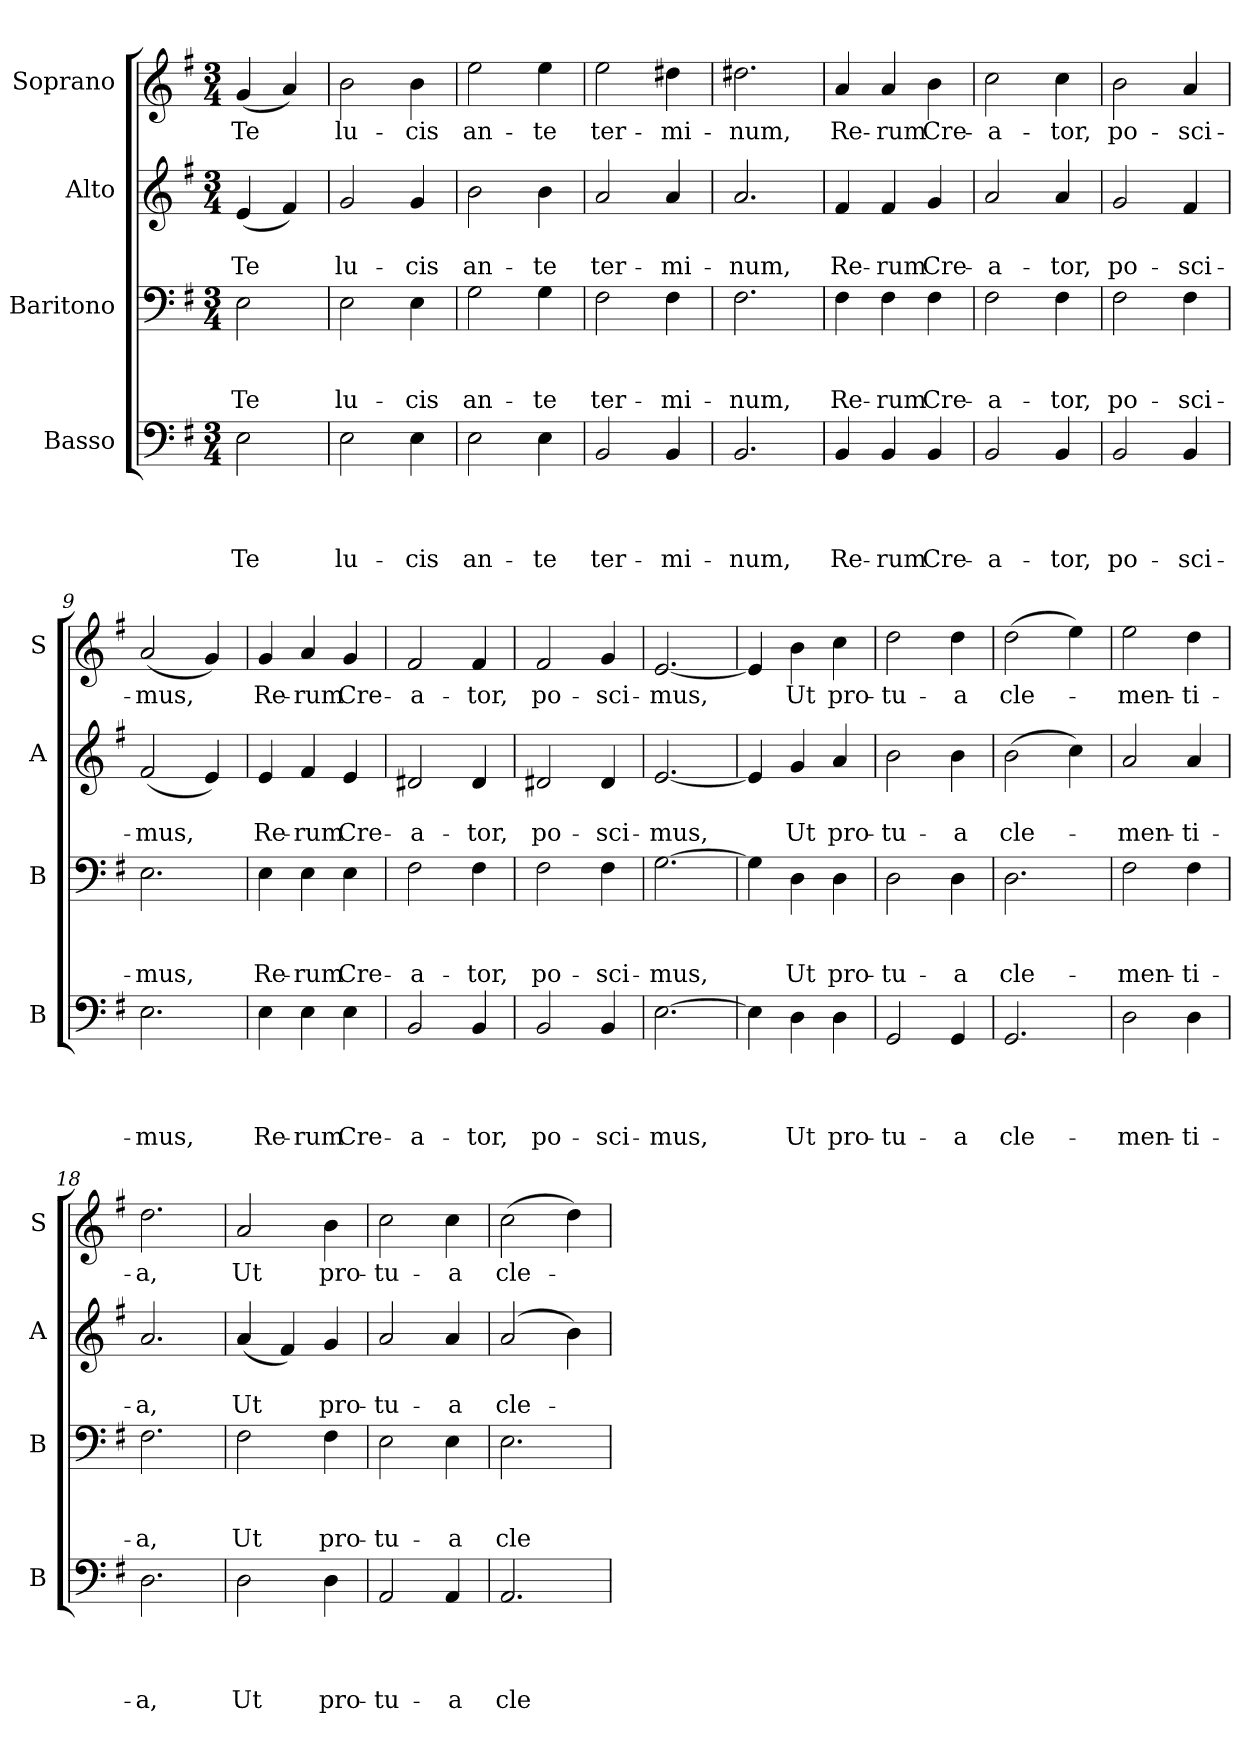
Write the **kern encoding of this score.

**kern	**text	**text	**text	**text	**kern	**text	**text	**text	**kern	**text	**text	**kern	**text
*part4	*part4	*part4	*part4	*part4	*part3	*part3	*part3	*part3	*part2	*part2	*part2	*part1	*part1
*staff4	*staff4	*staff4	*staff4	*staff4	*staff3	*staff3	*staff3	*staff3	*staff2	*staff2	*staff2	*staff1	*staff1
*I"Basso	*	*	*	*	*I"Baritono	*	*	*	*I"Alto	*	*	*I"Soprano	*
*I'B	*	*	*	*	*I'B	*	*	*	*I'A	*	*	*I'S	*
*clefF4	*	*	*	*	*clefF4	*	*	*	*clefG2	*	*	*clefG2	*
*k[f#]	*	*	*	*	*k[f#]	*	*	*	*k[f#]	*	*	*k[f#]	*
*G:	*	*	*	*	*G:	*	*	*	*G:	*	*	*G:	*
*M3/4	*	*	*	*	*M3/4	*	*	*	*M3/4	*	*	*M3/4	*
=1	=1	=1	=1	=1	=1	=1	=1	=1	=1	=1	=1	=1	=1
!	!	!	!	!LO:LY:b	!	!	!	!LO:LY:b	!	!	!LO:LY:b	!	!LO:LY:b
2E\	.	.	.	Te	2E\	.	.	Te	(<4e/	.	Te	(<4g/	Te
.	.	.	.	.	.	.	.	.	4f#/)	.	.	4a/)	.
=2	=2	=2	=2	=2	=2	=2	=2	=2	=2	=2	=2	=2	=2
!	!	!	!	!LO:LY:b	!	!	!	!LO:LY:b	!	!	!LO:LY:b	!	!LO:LY:b
2E\	.	.	.	lu-	2E\	.	.	lu-	2g/	.	lu-	2b\	lu-
!	!	!	!	!LO:LY:b	!	!	!	!LO:LY:b	!	!	!LO:LY:b	!	!LO:LY:b
4E\	.	.	.	-cis	4E\	.	.	-cis	4g/	.	-cis	4b\	-cis
=3	=3	=3	=3	=3	=3	=3	=3	=3	=3	=3	=3	=3	=3
!	!	!	!	!LO:LY:b	!	!	!	!LO:LY:b	!	!	!LO:LY:b	!	!LO:LY:b
2E\	.	.	.	an-	2G\	.	.	an-	2b\	.	an-	2ee\	an-
!	!	!	!	!LO:LY:b	!	!	!	!LO:LY:b	!	!	!LO:LY:b	!	!LO:LY:b
4E\	.	.	.	-te	4G\	.	.	-te	4b\	.	-te	4ee\	-te
=4	=4	=4	=4	=4	=4	=4	=4	=4	=4	=4	=4	=4	=4
!	!	!	!	!LO:LY:b	!	!	!	!LO:LY:b	!	!	!LO:LY:b	!	!LO:LY:b
2BB/	.	.	.	ter-	2F#\	.	.	ter-	2a/	.	ter-	2ee\	ter-
!	!	!	!	!LO:LY:b	!	!	!	!LO:LY:b	!	!	!LO:LY:b	!	!LO:LY:b
4BB/	.	.	.	-mi-	4F#\	.	.	-mi-	4a/	.	-mi-	4dd#X\	-mi-
=5	=5	=5	=5	=5	=5	=5	=5	=5	=5	=5	=5	=5	=5
!	!	!	!	!LO:LY:b	!	!	!	!LO:LY:b	!	!	!LO:LY:b	!	!LO:LY:b
2.BB/	.	.	.	-num,	2.F#\	.	.	-num,	2.a/	.	-num,	2.dd#X\	-num,
=6	=6	=6	=6	=6	=6	=6	=6	=6	=6	=6	=6	=6	=6
!	!	!	!	!LO:LY:b	!	!	!	!LO:LY:b	!	!	!LO:LY:b	!	!LO:LY:b
4BB/	.	.	.	Re-	4F#\	.	.	Re-	4f#/	.	Re-	4a/	Re-
!	!	!	!	!LO:LY:b	!	!	!	!LO:LY:b	!	!	!LO:LY:b	!	!LO:LY:b
4BB/	.	.	.	-rum	4F#\	.	.	-rum	4f#/	.	-rum	4a/	-rum
!	!	!	!	!LO:LY:b	!	!	!	!LO:LY:b	!	!	!LO:LY:b	!	!LO:LY:b
4BB/	.	.	.	Cre-	4F#\	.	.	Cre-	4g/	.	Cre-	4b\	Cre-
!!LO:LB:g=z
=7	=7	=7	=7	=7	=7	=7	=7	=7	=7	=7	=7	=7	=7
!	!	!	!	!LO:LY:b	!	!	!	!LO:LY:b	!	!	!LO:LY:b	!	!LO:LY:b
2BB/	.	.	.	-a-	2F#\	.	.	-a-	2a/	.	-a-	2cc\	-a-
!	!	!	!	!LO:LY:b	!	!	!	!LO:LY:b	!	!	!LO:LY:b	!	!LO:LY:b
4BB/	.	.	.	-tor,	4F#\	.	.	-tor,	4a/	.	-tor,	4cc\	-tor,
=8	=8	=8	=8	=8	=8	=8	=8	=8	=8	=8	=8	=8	=8
!	!	!	!	!LO:LY:b	!	!	!	!LO:LY:b	!	!	!LO:LY:b	!	!LO:LY:b
2BB/	.	.	.	po-	2F#\	.	.	po-	2g/	.	po-	2b\	po-
!	!	!	!	!LO:LY:b	!	!	!	!LO:LY:b	!	!	!LO:LY:b	!	!LO:LY:b
4BB/	.	.	.	-sci-	4F#\	.	.	-sci-	4f#/	.	-sci-	4a/	-sci-
=9	=9	=9	=9	=9	=9	=9	=9	=9	=9	=9	=9	=9	=9
!	!	!	!	!LO:LY:b	!	!	!	!LO:LY:b	!	!	!LO:LY:b	!	!LO:LY:b
2.E\	.	.	.	-mus,	2.E\	.	.	-mus,	(<2f#/	.	-mus,	(<2a/	-mus,
.	.	.	.	.	.	.	.	.	4e/)	.	.	4g/)	.
=10	=10	=10	=10	=10	=10	=10	=10	=10	=10	=10	=10	=10	=10
!	!	!	!	!LO:LY:b	!	!	!	!LO:LY:b	!	!	!LO:LY:b	!	!LO:LY:b
4E\	.	.	.	Re-	4E\	.	.	Re-	4e/	.	Re-	4g/	Re-
!	!	!	!	!LO:LY:b	!	!	!	!LO:LY:b	!	!	!LO:LY:b	!	!LO:LY:b
4E\	.	.	.	-rum	4E\	.	.	-rum	4f#/	.	-rum	4a/	-rum
!	!	!	!	!LO:LY:b	!	!	!	!LO:LY:b	!	!	!LO:LY:b	!	!LO:LY:b
4E\	.	.	.	Cre-	4E\	.	.	Cre-	4e/	.	Cre-	4g/	Cre-
=11	=11	=11	=11	=11	=11	=11	=11	=11	=11	=11	=11	=11	=11
!	!	!	!	!LO:LY:b	!	!	!	!LO:LY:b	!	!	!LO:LY:b	!	!LO:LY:b
2BB/	.	.	.	-a-	2F#\	.	.	-a-	2d#X/	.	-a-	2f#/	-a-
!	!	!	!	!LO:LY:b	!	!	!	!LO:LY:b	!	!	!LO:LY:b	!	!LO:LY:b
4BB/	.	.	.	-tor,	4F#\	.	.	-tor,	4d#/	.	-tor,	4f#/	-tor,
=12	=12	=12	=12	=12	=12	=12	=12	=12	=12	=12	=12	=12	=12
!	!	!	!	!LO:LY:b	!	!	!	!LO:LY:b	!	!	!LO:LY:b	!	!LO:LY:b
2BB/	.	.	.	po-	2F#\	.	.	po-	2d#X/	.	po-	2f#/	po-
!	!	!	!	!LO:LY:b	!	!	!	!LO:LY:b	!	!	!LO:LY:b	!	!LO:LY:b
4BB/	.	.	.	-sci-	4F#\	.	.	-sci-	4d#/	.	-sci-	4g/	-sci-
!!LO:PB:g=z
=13	=13	=13	=13	=13	=13	=13	=13	=13	=13	=13	=13	=13	=13
!	!	!	!	!LO:LY:b	!	!	!	!LO:LY:b	!	!	!LO:LY:b	!	!LO:LY:b
[>2.E\	.	.	.	-mus,	[>2.G\	.	.	-mus,	[<2.e/	.	-mus,	[<2.e/	-mus,
=14	=14	=14	=14	=14	=14	=14	=14	=14	=14	=14	=14	=14	=14
4E\]	.	.	.	.	4G\]	.	.	.	4e/]	.	.	4e/]	.
!	!	!	!	!LO:LY:b	!	!	!	!LO:LY:b	!	!	!LO:LY:b	!	!LO:LY:b
4D\	.	.	.	Ut	4D\	.	.	Ut	4g/	.	Ut	4b\	Ut
!	!	!	!	!LO:LY:b	!	!	!	!LO:LY:b	!	!	!LO:LY:b	!	!LO:LY:b
4D\	.	.	.	pro-	4D\	.	.	pro-	4a/	.	pro-	4cc\	pro-
=15	=15	=15	=15	=15	=15	=15	=15	=15	=15	=15	=15	=15	=15
!	!	!	!	!LO:LY:b	!	!	!	!LO:LY:b	!	!	!LO:LY:b	!	!LO:LY:b
2GG/	.	.	.	-tu-	2D\	.	.	-tu-	2b\	.	-tu-	2dd\	-tu-
!	!	!	!	!LO:LY:b	!	!	!	!LO:LY:b	!	!	!LO:LY:b	!	!LO:LY:b
4GG/	.	.	.	-a	4D\	.	.	-a	4b\	.	-a	4dd\	-a
=16	=16	=16	=16	=16	=16	=16	=16	=16	=16	=16	=16	=16	=16
!	!	!	!	!LO:LY:b	!	!	!	!LO:LY:b	!	!	!LO:LY:b	!	!LO:LY:b
2.GG/	.	.	.	cle-	2.D\	.	.	cle-	(>2b\	.	cle-	(>2dd\	cle-
.	.	.	.	.	.	.	.	.	4cc\)	.	.	4ee\)	.
=17	=17	=17	=17	=17	=17	=17	=17	=17	=17	=17	=17	=17	=17
!	!	!	!	!LO:LY:b	!	!	!	!LO:LY:b	!	!	!LO:LY:b	!	!LO:LY:b
2D\	.	.	.	-men-	2F#\	.	.	-men-	2a/	.	-men-	2ee\	-men-
!	!	!	!	!LO:LY:b	!	!	!	!LO:LY:b	!	!	!LO:LY:b	!	!LO:LY:b
4D\	.	.	.	-ti-	4F#\	.	.	-ti-	4a/	.	-ti-	4dd\	-ti-
=18	=18	=18	=18	=18	=18	=18	=18	=18	=18	=18	=18	=18	=18
!	!	!	!	!LO:LY:b	!	!	!	!LO:LY:b	!	!	!LO:LY:b	!	!LO:LY:b
2.D\	.	.	.	-a,	2.F#\	.	.	-a,	2.a/	.	-a,	2.dd\	-a,
!!LO:LB:g=z
=19	=19	=19	=19	=19	=19	=19	=19	=19	=19	=19	=19	=19	=19
!	!	!	!	!LO:LY:b	!	!	!	!LO:LY:b	!	!	!LO:LY:b	!	!LO:LY:b
2D\	.	.	.	Ut	2F#\	.	.	Ut	(<4a/	.	Ut	2a/	Ut
.	.	.	.	.	.	.	.	.	4f#/)	.	.	.	.
!	!	!	!	!LO:LY:b	!	!	!	!LO:LY:b	!	!	!LO:LY:b	!	!LO:LY:b
4D\	.	.	.	pro-	4F#\	.	.	pro-	4g/	.	pro-	4b\	pro-
=20	=20	=20	=20	=20	=20	=20	=20	=20	=20	=20	=20	=20	=20
!	!	!	!	!LO:LY:b	!	!	!	!LO:LY:b	!	!	!LO:LY:b	!	!LO:LY:b
2AA/	.	.	.	-tu-	2E\	.	.	-tu-	2a/	.	-tu-	2cc\	-tu-
!	!	!	!	!LO:LY:b	!	!	!	!LO:LY:b	!	!	!LO:LY:b	!	!LO:LY:b
4AA/	.	.	.	-a	4E\	.	.	-a	4a/	.	-a	4cc\	-a
=21	=21	=21	=21	=21	=21	=21	=21	=21	=21	=21	=21	=21	=21
!	!	!	!	!LO:LY:b	!	!	!	!LO:LY:b	!	!	!LO:LY:b	!	!LO:LY:b
2.AA/	.	.	.	cle-	2.E\	.	.	cle-	(2a/	.	cle-	(>2cc\	cle-
.	.	.	.	.	.	.	.	.	4b\)	.	.	4dd\)	.
=	=	=	=	=	=	=	=	=	=	=	=	=	=
*-	*-	*-	*-	*-	*-	*-	*-	*-	*-	*-	*-	*-	*-
